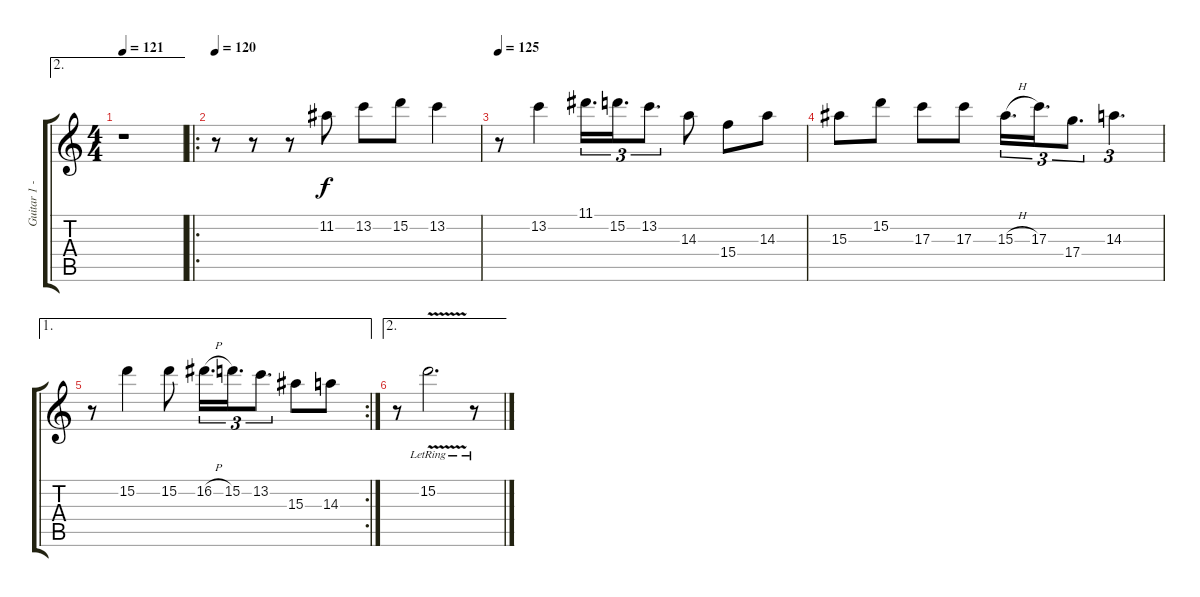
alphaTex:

\track ("Guitar 1 - Lead" "Guitar 1 -") {instrument distortionguitar}
\staff {score tabs}
\tuning (E4 B3 G3 D3 A2 E2) {hide}
\ae 2
\ts (4 4)
\tempo 121
\clef g2
\ks c
r.1{dy f} |
\ro
\tempo 123
\tempo 120
r.8 r.8 r.8 11.2.8 13.2.8 15.2.8 13.2.4 |
\tempo 125
r.8 13.2.4 11.1.16{d tu (3 2)} 15.2.16{d tu (3 2)} 13.2.8{d tu (3 2)} 14.3.8 15.4.8 14.3.8 |
15.3.8 15.2.8 17.3.8 17.3.8 15.3{h}.16{d tu (3 2)} 17.3.16{d tu (3 2)} 17.4.8{d tu (3 2)} 14.3.4{d tu (3 2)} |
\ae 1
\rc 2
r.8 15.2.4 15.2.8 16.2{h}.16{d tu (3 2)} 15.2.16{d tu (3 2)} 13.2.8{d tu (3 2)} 15.3.8 14.3.8 |
\ae 2
r.8 15.2{v lr}.2{d} r.8
